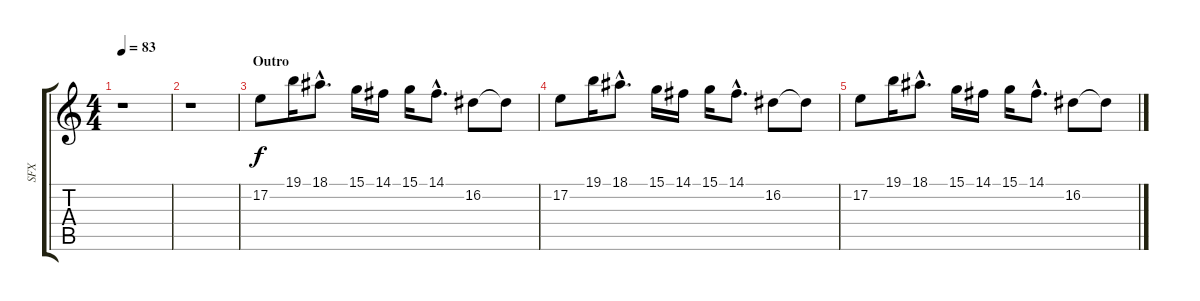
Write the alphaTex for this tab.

\track ("SFX" "SFX") {instrument pad1newage}
\staff {score tabs}
\tuning (E4 B3 G3 D3 A2 E2) {hide}
\ts (4 4)
\tempo 83
\clef g2
\ks c
r.1{dy f} |
r.1 |
\section ("" "Outro")
17.2.8 19.1.16 18.1{hac}.8{d} 15.1.16 14.1.16 15.1.16 14.1{hac}.8{d} 16.2.8 16.2{t}.8 |
17.2.8 19.1.16 18.1{hac}.8{d} 15.1.16 14.1.16 15.1.16 14.1{hac}.8{d} 16.2.8 16.2{t}.8 |
17.2.8 19.1.16 18.1{hac}.8{d} 15.1.16 14.1.16 15.1.16 14.1{hac}.8{d} 16.2.8 16.2{t}.8
